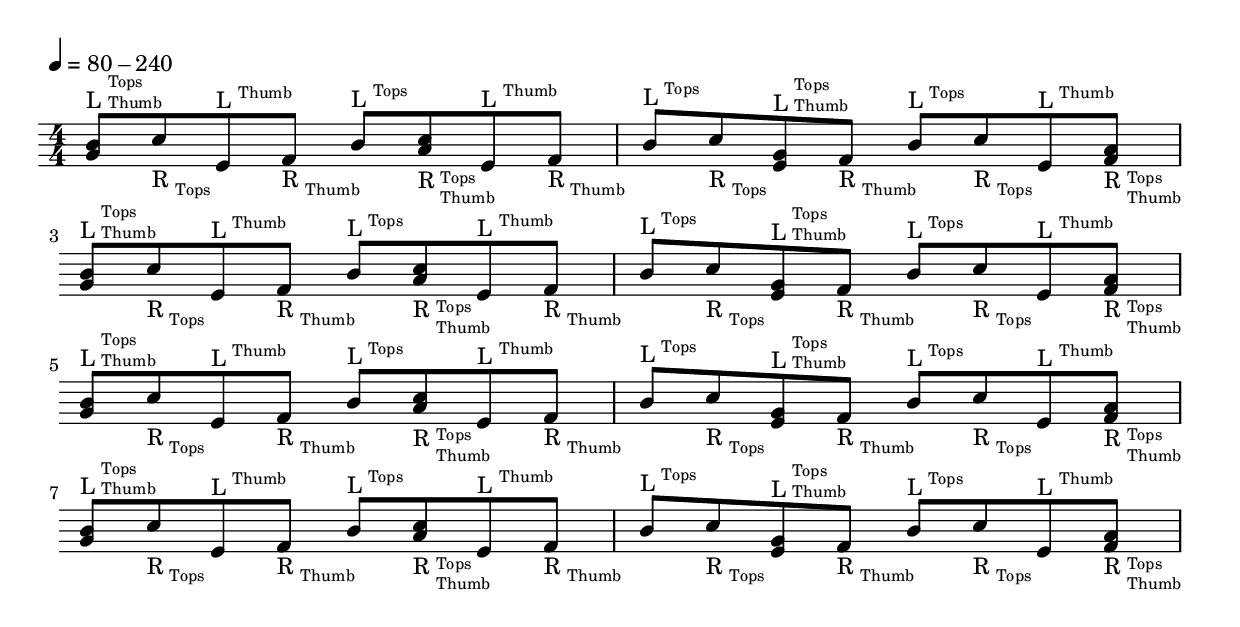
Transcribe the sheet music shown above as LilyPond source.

\version "2.24.1"
\include "../global.ly"

\layout {
  indent = -3.5
}

\relative {
  \defaultScoreSettings
  \tempo 4 = 80 - 240
  \time 4/4

  \repeat unfold 4 {
    <b' g>8^\LBothTop     c_\RTopsBtm     e,^\LThumbTop     f_\RThumbBtm 
         b8^\LTopsTop <c a>_\RBothBtm     e,^\LThumbTop     f_\RThumbBtm 
         b8^\LTopsTop     c_\RTopsBtm <e, g>^\LBothTop      f_\RThumbBtm 
         b8^\LTopsTop     c_\RTopsBtm     e,^\LThumbTop <f a>_\RBothBtm  
    \break
  }
}